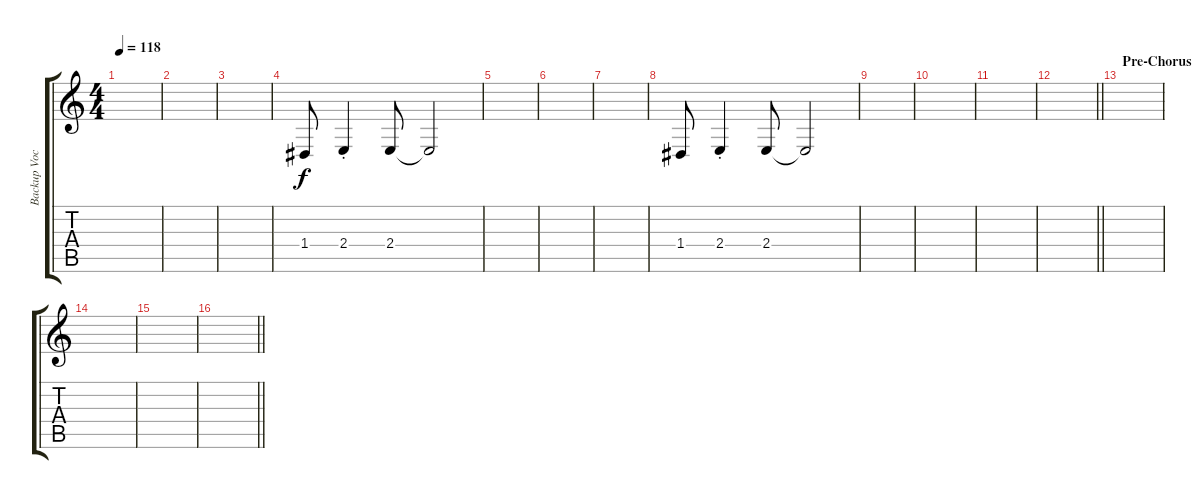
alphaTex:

\track ("Backup Vocals" "Backup Voc") {instrument altosax}
\staff {score tabs}
\tuning (E4 B3 G3 D3 A2 E2) {hide}
\ts (4 4)
\tempo 118
\clef g2
\ks c
|
|
|
1.4.8 2.4{st}.4 2.4.8 2.4{t}.2 |
|
|
|
1.4.8 2.4{st}.4 2.4.8 2.4{t}.2 |
|
|
|
\barLineRight lightlight
|
\section ("" "Pre-Chorus")
|
|
|
\barLineRight lightlight
